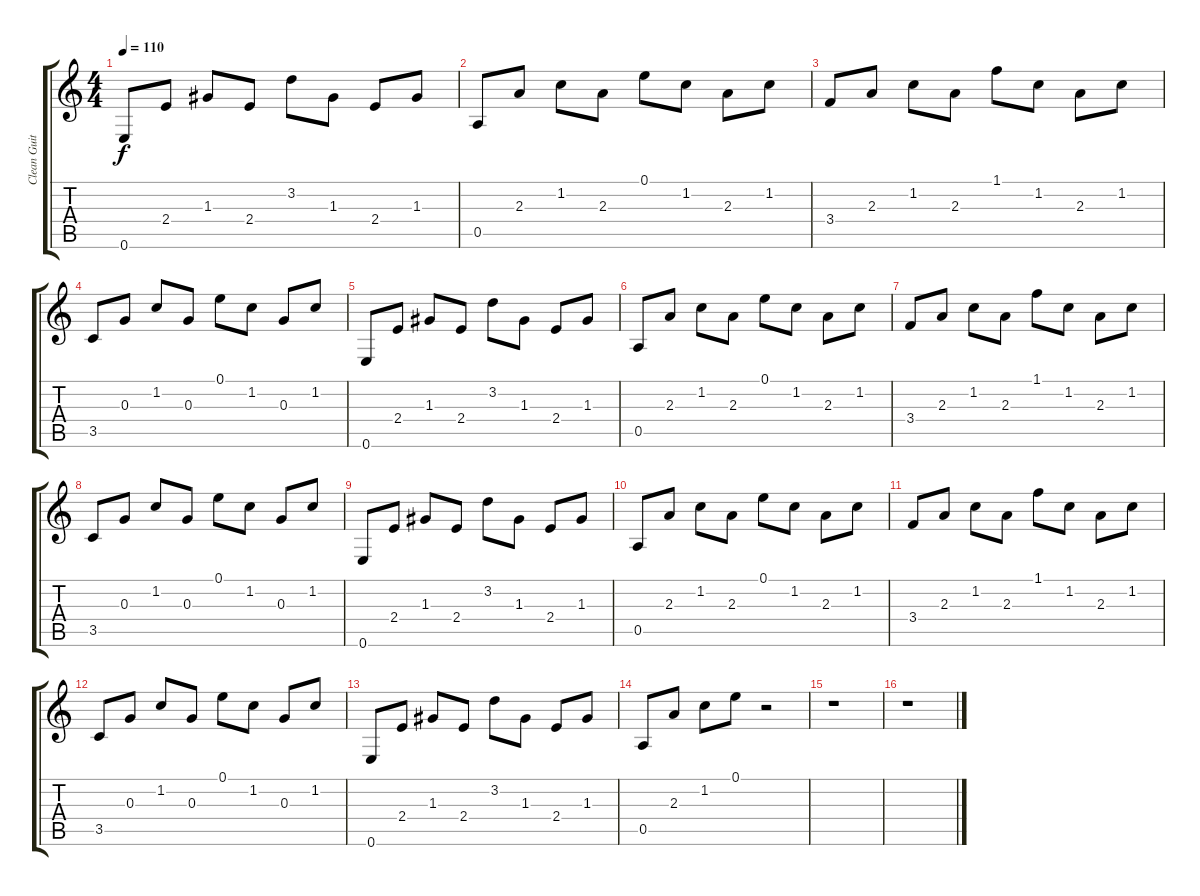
\track ("Clean Guitar 1" "Clean Guit") {instrument electricguitarmuted}
\staff {score tabs}
\tuning (E4 B3 G3 D3 A2 E2) {hide}
\ts (4 4)
\tempo 110
\clef g2
\ks c
0.6.8{dy f} 2.4.8 1.3.8 2.4.8 3.2.8 1.3.8 2.4.8 1.3.8 |
0.5.8 2.3.8 1.2.8 2.3.8 0.1.8 1.2.8 2.3.8 1.2.8 |
3.4.8 2.3.8 1.2.8 2.3.8 1.1.8 1.2.8 2.3.8 1.2.8 |
3.5.8 0.3.8 1.2.8 0.3.8 0.1.8 1.2.8 0.3.8 1.2.8 |
0.6.8 2.4.8 1.3.8 2.4.8 3.2.8 1.3.8 2.4.8 1.3.8 |
0.5.8 2.3.8 1.2.8 2.3.8 0.1.8 1.2.8 2.3.8 1.2.8 |
3.4.8 2.3.8 1.2.8 2.3.8 1.1.8 1.2.8 2.3.8 1.2.8 |
3.5.8 0.3.8 1.2.8 0.3.8 0.1.8 1.2.8 0.3.8 1.2.8 |
0.6.8 2.4.8 1.3.8 2.4.8 3.2.8 1.3.8 2.4.8 1.3.8 |
0.5.8 2.3.8 1.2.8 2.3.8 0.1.8 1.2.8 2.3.8 1.2.8 |
3.4.8 2.3.8 1.2.8 2.3.8 1.1.8 1.2.8 2.3.8 1.2.8 |
3.5.8 0.3.8 1.2.8 0.3.8 0.1.8 1.2.8 0.3.8 1.2.8 |
0.6.8 2.4.8 1.3.8 2.4.8 3.2.8 1.3.8 2.4.8 1.3.8 |
0.5.8 2.3.8 1.2.8 0.1.8 r.2 |
r.1 |
r.1
